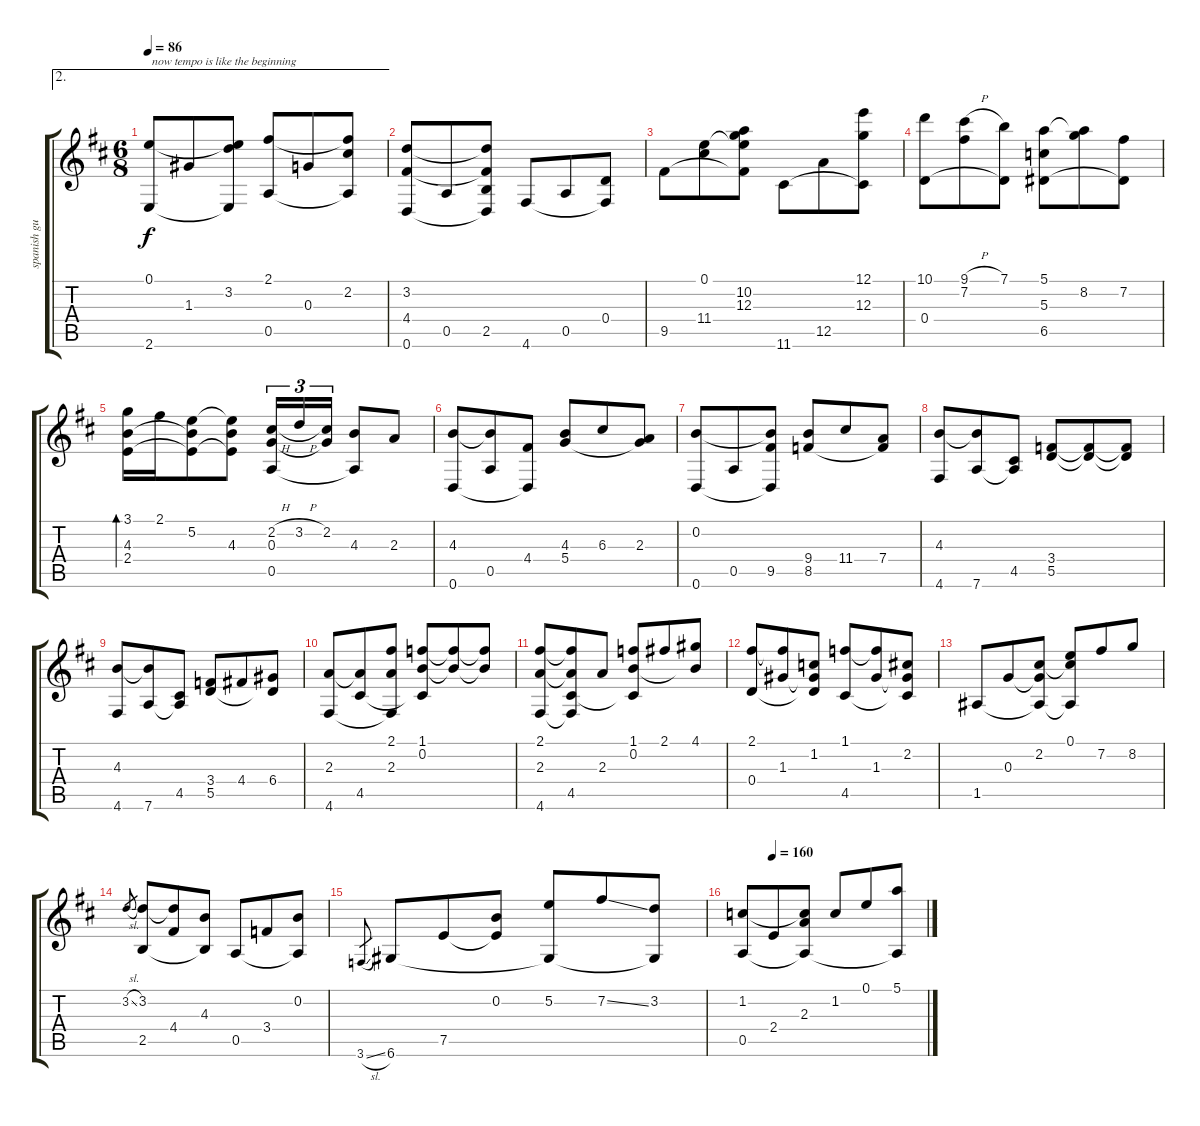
\track ("spanish guitar" "spanish gu") {instrument acousticguitarnylon}
\staff {score tabs}
\tuning (E4 B3 G3 D3 A2 D2) {hide}
\ae 2
\ts (6 8)
\tempo 86
\clef g2
\ks d
(0.1 2.6).8{txt " now tempo is like the beginning" dy f} 1.3.8 (0.1{t} 3.2 2.6{t}).8 (2.1 0.5).8 0.3.8 (2.1{t} 2.2 0.5{t}).8 |
(3.2 4.4 0.6).8 0.5.8 (3.2{t} 4.4{t} 2.5 0.6{t}).8 4.6.8 0.5.8 (0.4 4.6{t}).8 |
9.5.8 (0.1 11.4).8 (0.1{t} 10.2 12.3 9.5{t}).8 11.6.8 12.5.8 (12.1 12.3 11.6{t}).8 |
(10.1 0.4).8 (9.1{h} 7.2).8 (7.1 0.4{t}).8 (5.1 5.3 6.5).8 (5.1{t} 8.2).8 (7.2 6.5{t}).8 |
(3.1 4.3 2.4).16{bd 480} 2.1.16 (5.2 4.3{t} 2.4{t}).8 (5.2{t} 4.3 2.4{t}).8 (2.2{h} 0.3 0.5).16{tu (3 2)} 3.2{h}.16{tu (3 2)} (2.2 0.3{t}).16{tu (3 2)} (4.3 0.5{t}).8 2.3.8 |
(4.3 0.6).8 (4.3{t} 0.5).8 (4.4 0.6{t}).8 (4.3 5.4).8 6.3.8 (2.3 5.4{t}).8 |
(0.2 0.6).8 0.5.8 (0.2{t} 9.5 0.6{t}).8 (9.4 8.5).8 11.4.8 (7.4 8.5{t}).8 |
(4.3 4.6).8 (4.3{t} 7.6).8 (4.5 7.6{t}).8 (3.4 5.5).8 (3.4{t} 5.5{t}).8 (3.4{t} 5.5{t}).8 |
(4.3 4.6).8 (4.3{t} 7.6).8 (4.5 7.6{t}).8 (3.4 5.5).8 4.4.8 (6.4 5.5{t}).8 |
(2.3 4.6).8 (2.3{t} 4.5).8 (2.1 2.3 4.6{t}).8 (1.1 0.2 4.5{t}).8 (1.1{t} 0.2{t}).8 (1.1{t} 0.2{t}).8 |
(2.1 2.3 4.6).8 (2.1{t} 2.3{t} 4.5 4.6{t}).8 2.3.8 (1.1 0.2 4.5{t}).8 2.1.8 (4.1 0.2{t}).8 |
(2.1 0.4).8 (2.1{t} 1.3).8 (1.2 1.3{t} 0.4{t}).8 (1.1 4.5).8 (1.1{t} 1.3).8 (2.2 1.3{t} 4.5{t}).8 |
1.5.8 0.3.8 (2.2 0.3{t} 1.5{t}).8 (0.1 2.2{t} 1.5{t}).8 7.2.8 8.2.8 |
3.2{sl}.8{gr} (3.2 2.5).8 (3.2{t} 4.4).8 (4.3 2.5{t}).8 0.5.8 3.4.8 (0.2 0.5{t}).8 |
3.6{sl}.8{gr} 6.6.8 7.5.8 (0.2 7.5{t}).8 (5.2 6.6{t}).8 7.2{ss}.8 (3.2 6.6{t}).8 |
\tempo (160 0.16666666666666666)
(1.2 0.5).8 2.4.8 (1.2{t} 2.3 0.5{t}).8 1.2.8 0.1.8 (5.1 0.5{t}).8
